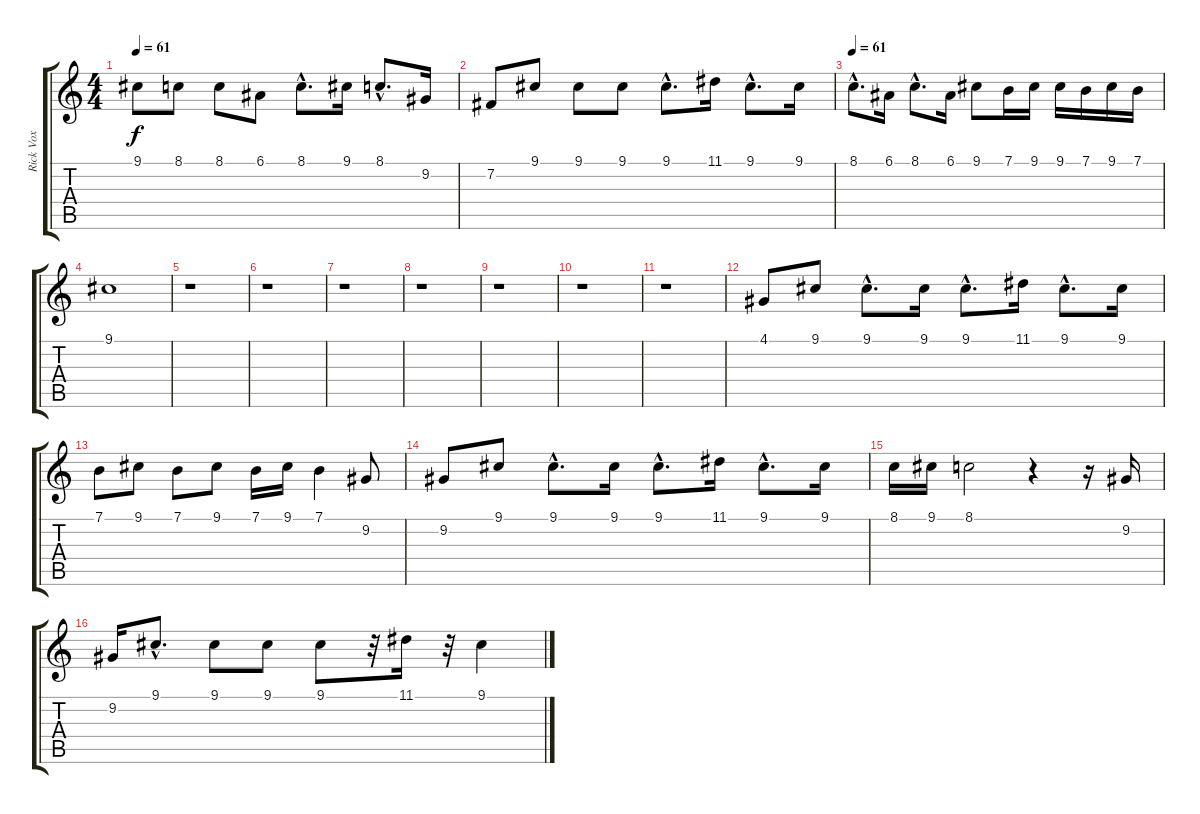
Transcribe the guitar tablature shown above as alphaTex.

\track ("Rick Vox" "Rick Vox") {instrument flute}
\staff {score tabs}
\tuning (E4 B3 G3 D3 A2 E2) {hide}
\ts (4 4)
\tempo 61
\clef g2
\ks c
9.1.8{dy f} 8.1.8 8.1.8 6.1.8 8.1{hac}.8{d} 9.1.16 8.1{hac}.8{d} 9.2.16 |
7.2.8 9.1.8 9.1.8 9.1.8 9.1{hac}.8{d} 11.1.16 9.1{hac}.8{d} 9.1.16 |
\tempo 61
8.1{hac}.8{d} 6.1.16 8.1{hac}.8{d} 6.1.16 9.1.8 7.1.16 9.1.16 9.1.16 7.1.16 9.1.16 7.1.16 |
9.1.1 |
r.1 |
r.1 |
r.1 |
r.1 |
r.1 |
r.1 |
r.1 |
4.1.8 9.1.8 9.1{hac}.8{d} 9.1.16 9.1{hac}.8{d} 11.1.16 9.1{hac}.8{d} 9.1.16 |
7.1.8 9.1.8 7.1.8 9.1.8 7.1.16 9.1.16 7.1.4 9.2.8 |
9.2.8 9.1.8 9.1{hac}.8{d} 9.1.16 9.1{hac}.8{d} 11.1.16 9.1{hac}.8{d} 9.1.16 |
8.1.16 9.1.16 8.1.2 r.4 r.16 9.2.16 |
9.2.16 9.1{hac}.8{d} 9.1.8 9.1.8 9.1.8 r.32 11.1.16 r.32 9.1.4
